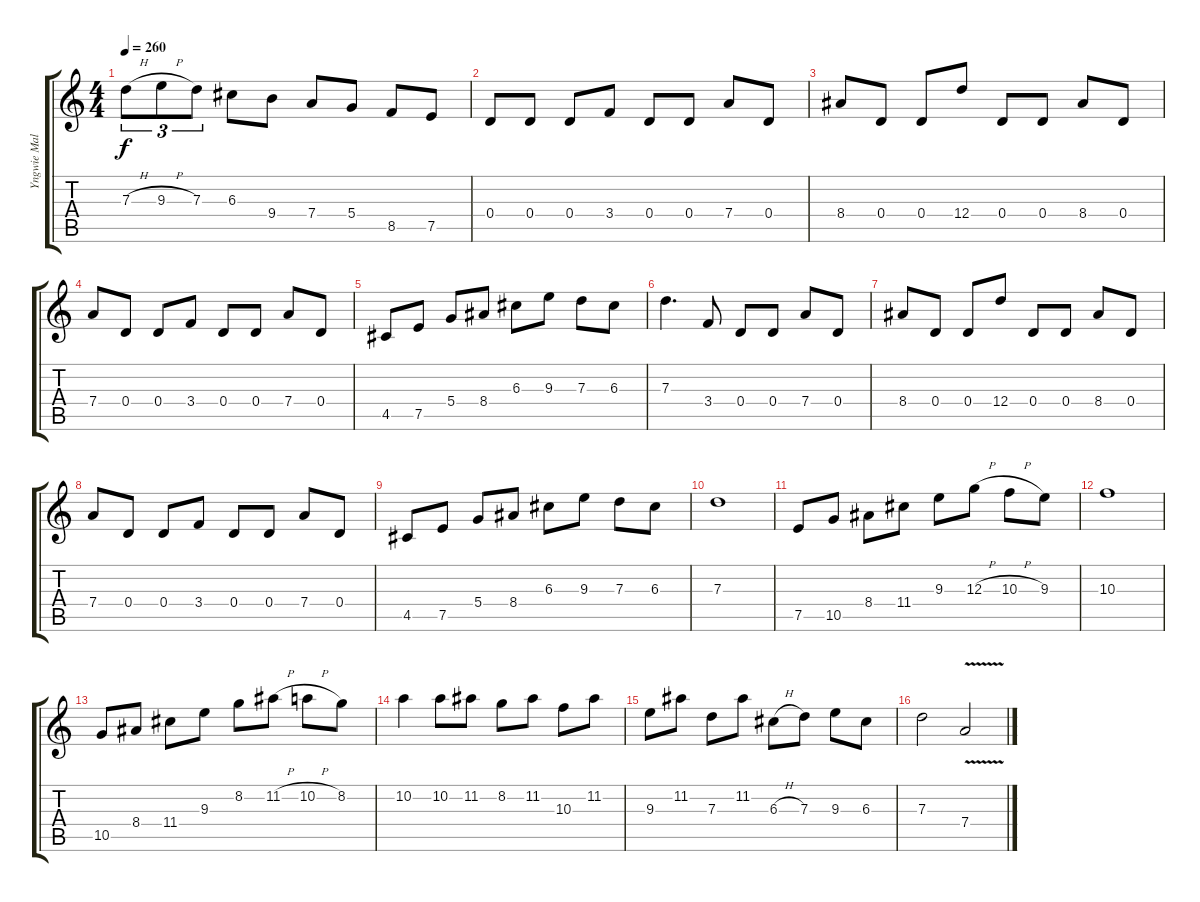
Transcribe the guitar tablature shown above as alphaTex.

\track ("Yngwie Malmsteen RhitmicGuitar" "Yngwie Mal") {instrument acousticguitarsteel}
\staff {score tabs}
\tuning (E4 B3 G3 D3 A2 E2) {hide}
\ts (4 4)
\tempo 260
\clef g2
\ks c
7.3{h}.8{tu (3 2) dy f} 9.3{h}.8{tu (3 2)} 7.3.8{tu (3 2)} 6.3.8 9.4.8 7.4.8 5.4.8 8.5.8 7.5.8 |
0.4.8 0.4.8 0.4.8 3.4.8 0.4.8 0.4.8 7.4.8 0.4.8 |
8.4.8 0.4.8 0.4.8 12.4.8 0.4.8 0.4.8 8.4.8 0.4.8 |
7.4.8 0.4.8 0.4.8 3.4.8 0.4.8 0.4.8 7.4.8 0.4.8 |
4.5.8 7.5.8 5.4.8 8.4.8 6.3.8 9.3.8 7.3.8 6.3.8 |
7.3.4{d} 3.4.8 0.4.8 0.4.8 7.4.8 0.4.8 |
8.4.8 0.4.8 0.4.8 12.4.8 0.4.8 0.4.8 8.4.8 0.4.8 |
7.4.8 0.4.8 0.4.8 3.4.8 0.4.8 0.4.8 7.4.8 0.4.8 |
4.5.8 7.5.8 5.4.8 8.4.8 6.3.8 9.3.8 7.3.8 6.3.8 |
7.3.1 |
7.5.8 10.5.8 8.4.8 11.4.8 9.3.8 12.3{h}.8 10.3{h}.8 9.3.8 |
10.3.1 |
10.5.8 8.4.8 11.4.8 9.3.8 8.2.8 11.2{h}.8 10.2{h}.8 8.2.8 |
10.2.4 10.2.8 11.2.8 8.2.8 11.2.8 10.3.8 11.2.8 |
9.3.8 11.2.8 7.3.8 11.2.8 6.3{h}.8 7.3.8 9.3.8 6.3.8 |
7.3.2 7.4{v}.2
